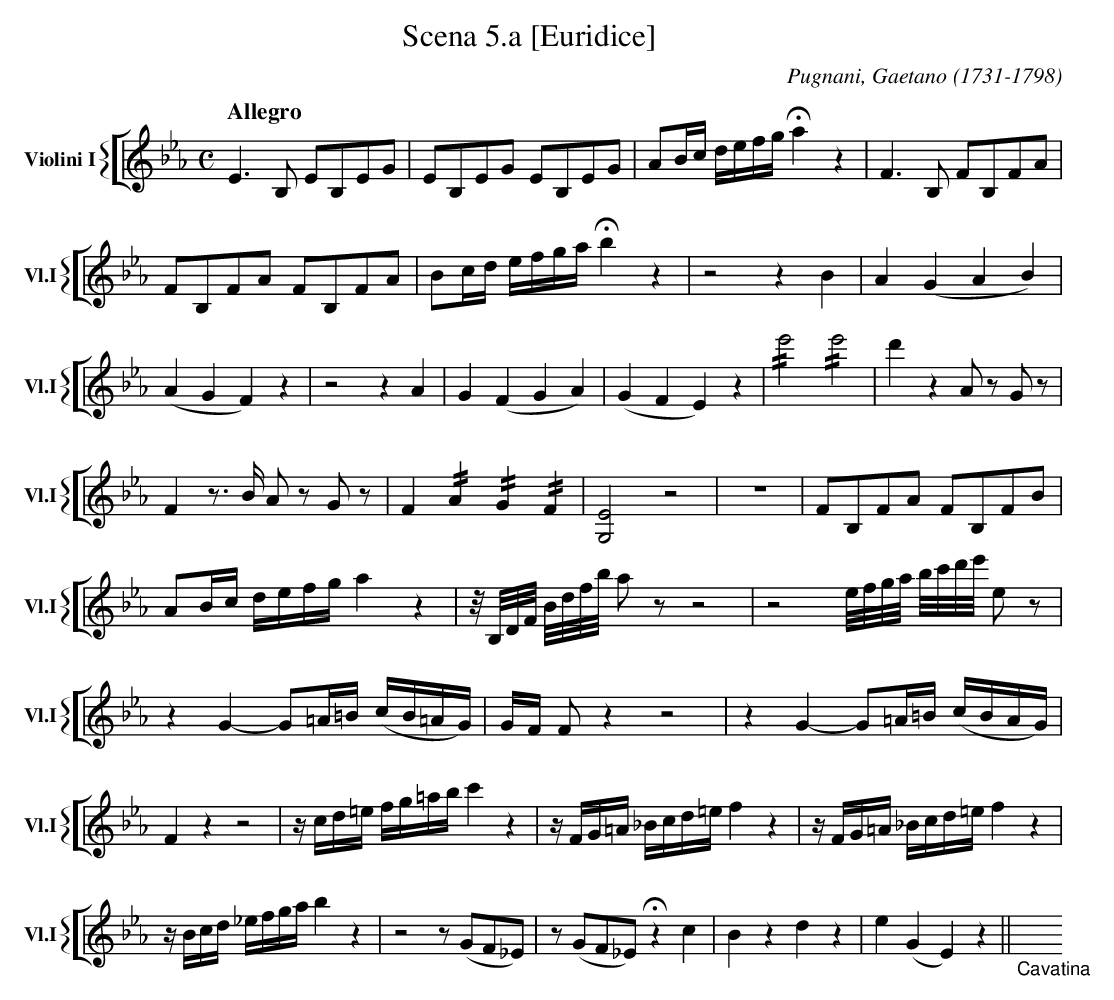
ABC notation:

X:1
T:Scena 5.a [Euridice]
C:Pugnani, Gaetano (1731-1798)
M:C
L:1/4
K:Eb
V: 11 clef=treble name="Violini I" sname="Vl.I"
%%staves [{ 11 }]
[Q:"Allegro"] E>B, E/B,/E/G/ | E/B,/E/G/ E/B,/E/G/ | \
   A/B//c// d//e//f//g// !fermata!az | F>B, F/B,/F/A/ | \
   F/B,/F/A/ F/B,/F/A/ | B/c//d// e//f//g//a// !fermata! bz | \
   z2zB | A(GAB) | (AGF)z | z2zA | G(FGA) | (GFE)z |\
   !//!e'2 !//!e'2 | d'z A/z/ G/z/ | Fz/>B/ A/z/ G/z/ | \
   F !//!A !//!G !//!F | [G,E]2z2 | Z | F/B,/F/A/ F/B,/F/B/ | A/B//c// d//e//f//g// az | \
   z/8B,/8D/8F/8 B/8d/8f/8b/8 a/z/z2 | z2 e/8f/8g/8a/8 b/8c'/8d'/8e'/8 e/z/ | \
   z G-G/=A//=B// (c//B//=A//G//) |G//F// F/zz2 | z G-G/=A//=B// (c//B//A//G//) |Fzz2 | \
   z//c//d//=e// f//g//=a//b// c'z | z//F//G//=A// _B//c//d//=e// fz | \
   z//F//G//=A// _B//c//d//=e// fz | z//B//c//d// _e//f//g//a// bz | \
   z2z/(G/F/_E/) | z/(G/F/_E/) !fermata! z c | Bzdz | e(GE)z || "_Cavatina" x \
